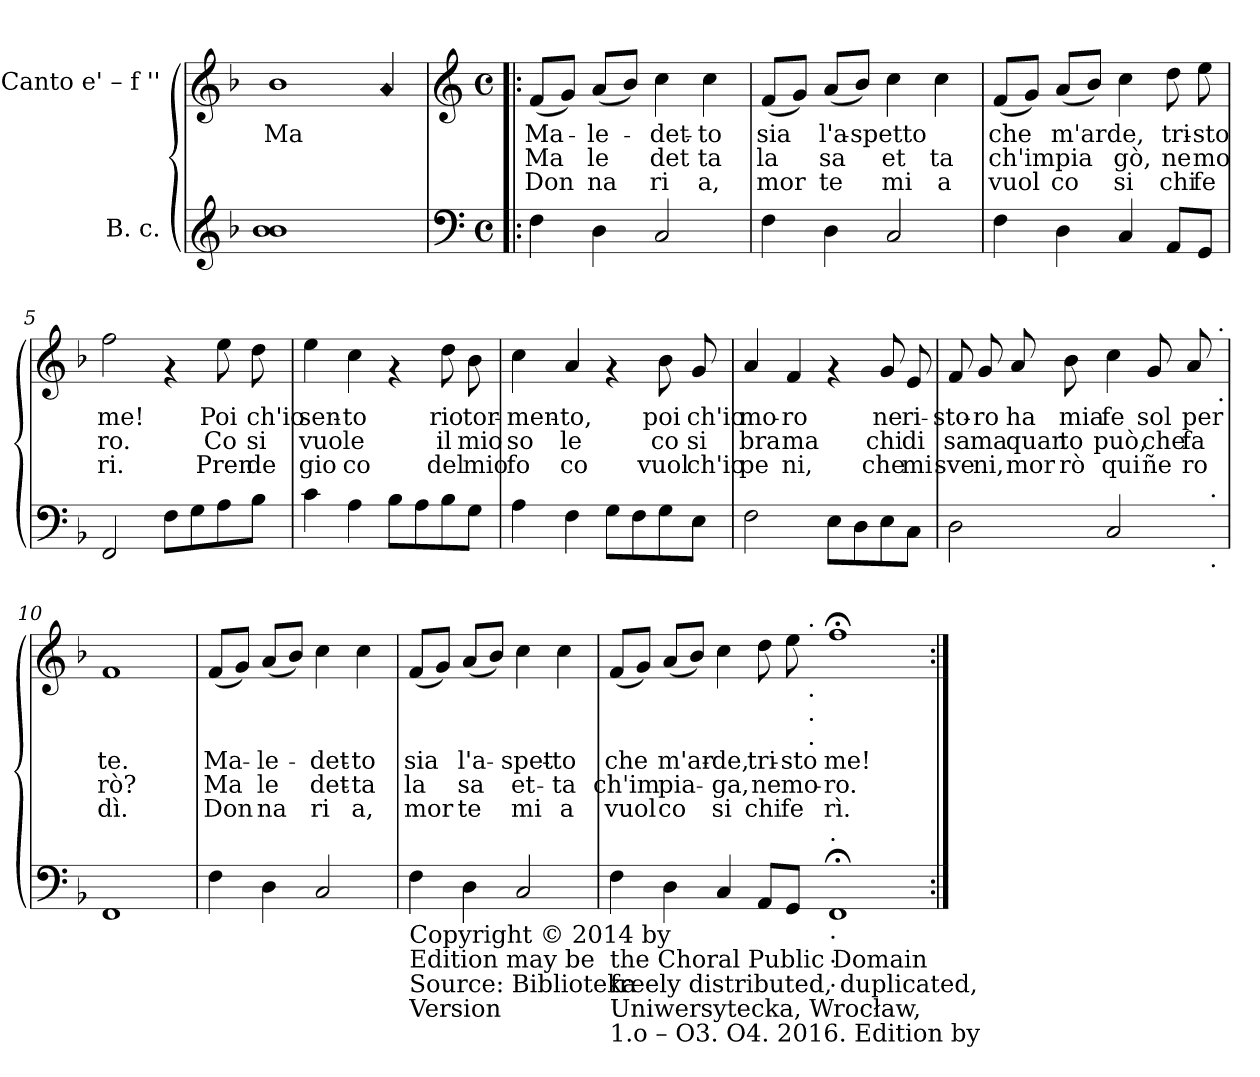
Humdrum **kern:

**kern	**kern	**text	**text	**text
*part2	*part1	*part1	*part1	*part1
*staff2	*staff1	*staff1	*staff1	*staff1
*I"B. c.	*I"Canto  e' – f ''	*	*	*
!!LO:PB:g=z
*stria5	*stria5	*	*	*
*k[b-]	*k[b-]	*	*	*
*F:	*F:	*	*	*
=1	=1	=1	=1	=1
!	!	!LO:LY:b	!	!
1b- 1b-	1b-	Ma-	.	.
!	!LO:N:head=diamond	!LO:LY:b	!	!
4ryy	4a/	--	.	.
=2!|:	=2!|:	=2!|:	=2!|:	=2!|:
*clefF4	*clefG2	*	*	*
*M4/4	*M4/4	*	*	*
*met(c)	*met(c)	*	*	*
!	!	!LO:LY:b	!LO:LY:b	!LO:LY:b
4F\	(<8f/L	-Ma-	-Ma	Don
!	!	!LO:LY:b	!LO:LY:b	!LO:LY:b
.	8g/J)	.	-	-
!	!	!LO:LY:b	!LO:LY:b	!LO:LY:b
4D\	(<8a/L	le-	-le	na
!	!	!LO:LY:b	!LO:LY:b	!LO:LY:b
.	8b-/J)	.	-	-
!	!	!LO:LY:b	!LO:LY:b	!LO:LY:b
2C/	4cc\	det-	-det	ri
!	!	!LO:LY:b	!LO:LY:b	!LO:LY:b
.	4cc\	to	ta	a,
=3	=3	=3	=3	=3
!	!	!LO:LY:b	!LO:LY:b	!LO:LY:b
4F\	(<8f/L	sia	la	mor
!	!	!LO:LY:b	!LO:LY:b	!LO:LY:b
.	8g/J)	.	-	-
!	!	!LO:LY:b	!LO:LY:b	!LO:LY:b
4D\	(<8a/L	l'a-	-sa	te
!	!	!LO:LY:b	!LO:LY:b	!LO:LY:b
.	8b-/J)	spetto	.	.
!	!	!LO:LY:b	!LO:LY:b	!LO:LY:b
2C/	4cc\	.	et	mi
!	!	!LO:LY:b	!LO:LY:b	!LO:LY:b
.	4cc\	.	ta	a
=4	=4	=4	=4	=4
!	!	!LO:LY:b	!LO:LY:b	!LO:LY:b
4F\	(<8f/L	che	ch'impia	vuol
!	!	!LO:LY:b	!LO:LY:b	!LO:LY:b
.	8g/J)	.	.	.
!	!	!LO:LY:b	!LO:LY:b	!LO:LY:b
4D\	(<8a/L	m'arde,	.	co
!	!	!LO:LY:b	!LO:LY:b	!LO:LY:b
.	8b-/J)	.	.	.
!	!	!LO:LY:b	!LO:LY:b	!LO:LY:b
4C/	4cc\	.	gò,	si
!	!	!LO:LY:b	!LO:LY:b	!LO:LY:b
8AA/L	8dd\	tri-	-ne	chi
!	!	!LO:LY:b	!LO:LY:b	!LO:LY:b
8GG/J	8ee\	sto	mo	fe
=5	=5	=5	=5	=5
!	!	!LO:LY:b	!LO:LY:b	!LO:LY:b
2FF/	2ff\	me!	ro.	ri.
8F\L	4rf	.	.	.
8G\	.	.	.	.
!	!	!LO:LY:b	!LO:LY:b	!LO:LY:b
8A\	8ee\	Poi	Co	Pren
!	!	!LO:LY:b	!LO:LY:b	!LO:LY:b
8B-\J	8dd\	ch'io	si	de
!!LO:LB:g=z
=6	=6	=6	=6	=6
!	!	!LO:LY:b	!LO:LY:b	!LO:LY:b
4c\	4ee\	sen-	-vuo	gio
!	!	!LO:LY:b	!LO:LY:b	!LO:LY:b
4A\	4cc\	to	le	co
8B-\L	4rf	.	.	.
8A\	.	.	.	.
!	!	!LO:LY:b	!LO:LY:b	!LO:LY:b
8B-\	8dd\	rio	il	del
!	!	!LO:LY:b	!LO:LY:b	!LO:LY:b
8G\J	8b-\	tor-	-mio	mio
=7	=7	=7	=7	=7
!	!	!LO:LY:b	!LO:LY:b	!LO:LY:b
4A\	4cc\	men-	-so	fo
!	!	!LO:LY:b	!LO:LY:b	!LO:LY:b
4F\	4a/	to,	le	co
8G\L	4rf	.	.	.
8F\	.	.	.	.
!	!	!LO:LY:b	!LO:LY:b	!LO:LY:b
8G\	8b-\	poi	co	vuol
!	!	!LO:LY:b	!LO:LY:b	!LO:LY:b
8E\J	8g/	ch'io	si	ch'io
=8	=8	=8	=8	=8
!	!	!LO:LY:b	!LO:LY:b	!LO:LY:b
2F\	4a/	mo-	-bra	pe
!	!	!LO:LY:b	!LO:LY:b	!LO:LY:b
.	4f/	ro	ma	ni,
8E\L	4rf	.	.	.
8D\	.	.	.	.
!	!	!LO:LY:b	!LO:LY:b	!LO:LY:b
8E\	8g/	ne	chi	che
!	!	!LO:LY:b	!LO:LY:b	!LO:LY:b
8C\J	8e/	ri-	-di	mi
=9	=9	=9	=9	=9
!	!	!LO:LY:b	!LO:LY:b	!LO:LY:b
*^	*^	*	*	*
2D\	2ryy	8f/	2ryy	sto-	-sa	sve
!	!	!	!	!LO:LY:b	!LO:LY:b	!LO:LY:b
.	.	8g/	.	ro	ma	ni,
!	!	!	!	!LO:LY:b	!LO:LY:b	!LO:LY:b
.	.	8a/	.	ha	quan	mor
!	!	!	!	!LO:LY:b	!LO:LY:b	!LO:LY:b
.	.	8b-\	.	mia	to	rò
!	!	!	!	!LO:LY:b	!LO:LY:b	!LO:LY:b
2C/	4...ryy	4cc\	4ryy	fe	può,	qui
!	!	!	!	!LO:LY:b	!LO:LY:b	!LO:LY:b
.	.	8g/	8...ryy	sol	che	ñe
!	!	!	!	!LO:LY:b	!LO:LY:b	!LO:LY:b
.	.	8a/	.	per	fa	ro
!	!LO:TX:a:t=.	!	!	!	!	!
!	!LO:TX:b:t=.	!	!	!	!	!
.	32ryy	.	.	.	.	.
!	!	!	!LO:TX:a:t=.	!	!	!
!	!	!	!LO:TX:b:t=.	!	!	!
.	.	.	64ryy	.	.	.
!!LO:LB:g=z
=10	=10	=10	=10	=10	=10	=10
!	!	!	!	!LO:LY:b	!LO:LY:b	!LO:LY:b
*v	*v	*	*	*	*	*
*	*v	*v	*	*	*
1FF	1f	te.	rò?	dì.
=11	=11	=11	=11	=11
!	!	!LO:LY:b	!LO:LY:b	!LO:LY:b
4F\	(<8f/L	Ma-	-Ma-	-Don
!	!	!LO:LY:b	!LO:LY:b	!LO:LY:b
.	8g/J)	.	-	--
!	!	!LO:LY:b	!LO:LY:b	!LO:LY:b
4D\	(<8a/L	-le-	-le-	-na
!	!	!LO:LY:b	!LO:LY:b	!LO:LY:b
.	8b-/J)	.	-	--
!	!	!LO:LY:b	!LO:LY:b	!LO:LY:b
2C/	4cc\	-det-	-det-	-ri
!	!	!LO:LY:b	!LO:LY:b	!LO:LY:b
.	4cc\	to	ta	a,
=12	=12	=12	=12	=12
!LO:TX:b:t=Copyright © 2014 by	!	!	!	!
!LO:TX:b:t=Edition may be	!	!	!	!
!LO:TX:b:t=Source&colon; Biblioteka	!	!	!	!
!LO:TX:b:t=Version	!	!	!	!
!	!	!LO:LY:b	!LO:LY:b	!LO:LY:b
4F\	(<8f/L	sia	la	mor
!	!	!LO:LY:b	!LO:LY:b	!LO:LY:b
.	8g/J)	.	-	--
!	!	!LO:LY:b	!LO:LY:b	!LO:LY:b
4D\	(<8a/L	-l'a-	-sa-	-te
!	!	!LO:LY:b	!LO:LY:b	!LO:LY:b
.	8b-/J)	.	-	--
!	!	!LO:LY:b	!LO:LY:b	!LO:LY:b
2C/	4cc\	-spet-	-et-	-mi
!	!	!LO:LY:b	!LO:LY:b	!LO:LY:b
.	4cc\	to	ta	a
=13	=13	=13	=13	=13
!LO:TX:b:t=the Choral Public Domain	!	!	!	!
!LO:TX:b:t=freely distributed, duplicated,	!	!	!	!
!LO:TX:b:t=Uniwersytecka, Wrocław,	!	!	!	!
!LO:TX:b:t=1.o – O3. O4. 2016. Edition by	!	!	!	!
!	!	!LO:LY:b	!LO:LY:b	!LO:LY:b
*	*^	*	*	*
4F\	(<8f/L	2...ryy	che	ch'im-	-vuol
!	!	!	!LO:LY:b	!LO:LY:b	!LO:LY:b
.	8g/J)	.	.	-	--
!	!	!	!LO:LY:b	!LO:LY:b	!LO:LY:b
4D\	(<8a/L	.	-m'ar-	-pia-	-co
!	!	!	!LO:LY:b	!LO:LY:b	!LO:LY:b
.	8b-/J)	.	.	.	.
!	!	!	!LO:LY:b	!LO:LY:b	!LO:LY:b
4C/	4cc\	.	de,	ga,	si
!	!	!	!LO:LY:b	!LO:LY:b	!LO:LY:b
8AA/L	8dd\	.	tri-	-ne	chi
!	!	!	!LO:LY:b	!LO:LY:b	!LO:LY:b
8GG/J	8ee\	.	sto	mo-	-fe
!	!	!LO:TX:a:t=.	!	!	!
!	!	!LO:TX:b:t=.	!	!	!
!	!	!LO:TX:b:t=.	!	!	!
!	!	!LO:TX:b:t=.	!	!	!
.	.	1ryy	.	.	.
!LO:TX:a:t=.	!	!	!	!	!
!LO:TX:b:t=.	!	!	!	!	!
!LO:TX:b:t=.	!	!	!	!	!
!LO:TX:b:t=.	!	!	!	!	!
!	!	!	!LO:LY:b	!LO:LY:b	!LO:LY:b
1FF;<	1ff;<	.	me!	ro.	rì.
.	.	16ryy	.	.	.
*	*v	*v	*	*	*
=:|!	=:|!	=:|!	=:|!	=:|!
*-	*-	*-	*-	*-
